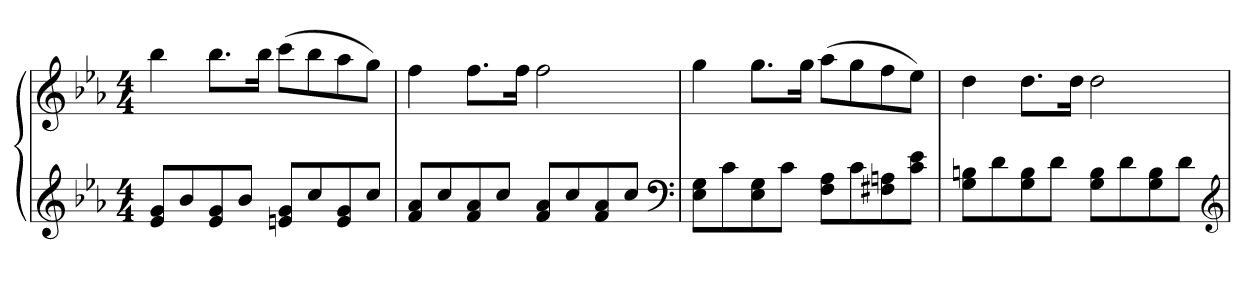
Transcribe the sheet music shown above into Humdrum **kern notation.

**kern	**kern
*part1	*part1
*staff2	*staff1
*clefG2	*clefG2
*k[b-e-a-]	*k[b-e-a-]
*c:	*c:
*M4/4	*M4/4
=	=
8e- 8gL	4bb-
8b-	.
8e- 8g	8.bb-L
8b-J	.
.	16bb-Jk
8en 8gL	(8cccL
8cc	8bb-
8e 8g	8aa-
8ccJ	8ggJ)
=26	=26
8f 8a-L	4ff
8cc	.
8f 8a-	8.ffL
8ccJ	.
.	16ffJk
8f 8a-L	2ff
8cc	.
8f 8a-	.
8ccJ	.
*clefF4	*
=27	=27
8E- 8GL	4gg
8c	.
8E- 8G	8.ggL
8cJ	.
.	16ggJk
8F 8A-L	(8aa-L
8c	8gg
8F#X 8An	8ff
8c 8e-J	8ee-J)
=28	=28
8G 8BnL	4dd
8d	.
8G 8B	8.ddL
8dJ	.
.	16ddJk
8G 8BL	2dd
8d	.
8G 8B	.
8dJ	.
*clefG2	*
=	=
*-	*-
